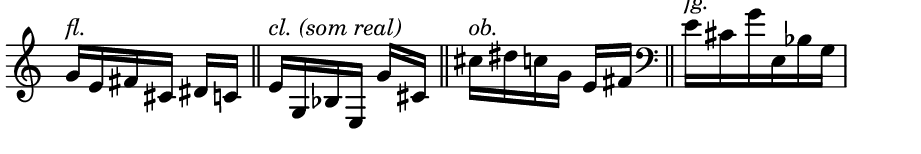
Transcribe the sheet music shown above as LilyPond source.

\version "2.11.64"

\include "../config/lib.ly"

\score {
  \new Staff \with {
    \remove "Time_signature_engraver" }{
      \time 3/8
      \relative c'' {
        \bracketUp
        g16^\markup{\italic{fl.}} e fis cis dis[ c]
        \bar "||"
        e16^\markup{\italic{cl. (som real)}} g, bes e, g'[ cis,]
        \bar "||"
        cis'16^\markup{\italic{ob.}} dis c g e[ fis]
        \bar "||"
        \clef bass
        e16^\markup{\italic{fg.}} cis g' e, bes' g
      }
    }
  \layout {
    \context {
      \Staff \consists "Horizontal_bracket_engraver"
    }
  }
}
\paper {
  paper-width = 15.6\cm
  paper-height = 2.6\cm
  line-width = 15.4\cm
  top-margin = -.3\cm
  left-margin = .1\cm
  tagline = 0
  indent = #0
}
